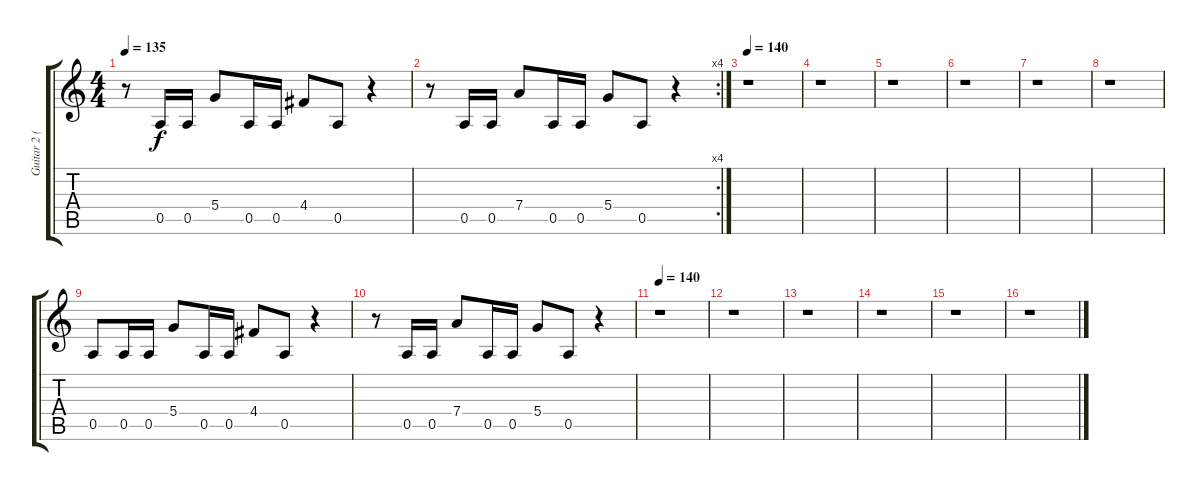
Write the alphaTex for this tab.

\track ("Guitar 2 (Shatl)" "Guitar 2 (") {instrument overdrivenguitar}
\staff {score tabs}
\tuning (E4 B3 G3 D3 A2 E2) {hide}
\ts (4 4)
\tempo 135
\clef g2
\ks c
r.8{dy f instrument overdrivenguitar} 0.5.16 0.5.16 5.4.8 0.5.16 0.5.16 4.4.8 0.5.8 r.4 |
\rc 4
r.8 0.5.16 0.5.16 7.4.8 0.5.16 0.5.16 5.4.8 0.5.8 r.4 |
\tempo 140
r.1 |
r.1 |
r.1 |
r.1 |
r.1 |
r.1 |
0.5.8 0.5.16 0.5.16 5.4.8 0.5.16 0.5.16 4.4.8 0.5.8 r.4 |
r.8 0.5.16 0.5.16 7.4.8 0.5.16 0.5.16 5.4.8 0.5.8 r.4 |
\tempo 140
r.1 |
r.1 |
r.1 |
r.1 |
r.1 |
r.1
